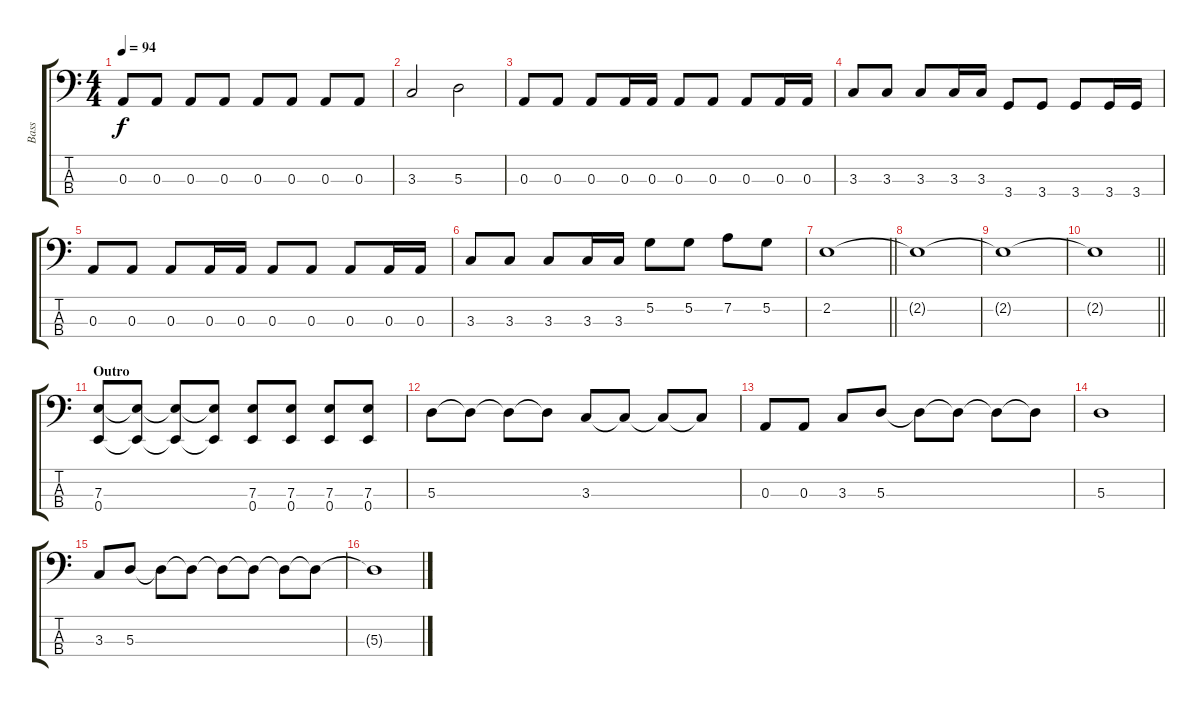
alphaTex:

\track ("Bass" "Bass") {instrument electricbasspick}
\staff {score tabs}
\tuning (G2 D2 A1 E1) {hide}
\ts (4 4)
\tempo 94
\clef f4
\ks c
0.3.8{dy f} 0.3.8 0.3.8 0.3.8 0.3.8 0.3.8 0.3.8 0.3.8 |
3.3.2 5.3.2 |
0.3.8 0.3.8 0.3.8 0.3.16 0.3.16 0.3.8 0.3.8 0.3.8 0.3.16 0.3.16 |
3.3.8 3.3.8 3.3.8 3.3.16 3.3.16 3.4.8 3.4.8 3.4.8 3.4.16 3.4.16 |
0.3.8 0.3.8 0.3.8 0.3.16 0.3.16 0.3.8 0.3.8 0.3.8 0.3.16 0.3.16 |
3.3.8 3.3.8 3.3.8 3.3.16 3.3.16 5.2.8 5.2.8 7.2.8 5.2.8 |
\barLineRight lightlight
2.2.1 |
2.2{t}.1 |
2.2{t}.1 |
\barLineRight lightlight
2.2{t}.1 |
\section ("" "Outro")
(7.3 0.4).8 (7.3{t} 0.4{t}).8 (7.3{t} 0.4{t}).8 (7.3{t} 0.4{t}).8 (7.3 0.4).8 (7.3 0.4).8 (7.3 0.4).8 (7.3 0.4).8 |
5.3.8 5.3{t}.8 5.3{t}.8 5.3{t}.8 3.3.8 3.3{t}.8 3.3{t}.8 3.3{t}.8 |
0.3.8 0.3.8 3.3.8 5.3.8 5.3{t}.8 5.3{t}.8 5.3{t}.8 5.3{t}.8 |
5.3.1 |
3.3.8 5.3.8 5.3{t}.8 5.3{t}.8 5.3{t}.8 5.3{t}.8 5.3{t}.8 5.3{t}.8 |
5.3{t}.1
